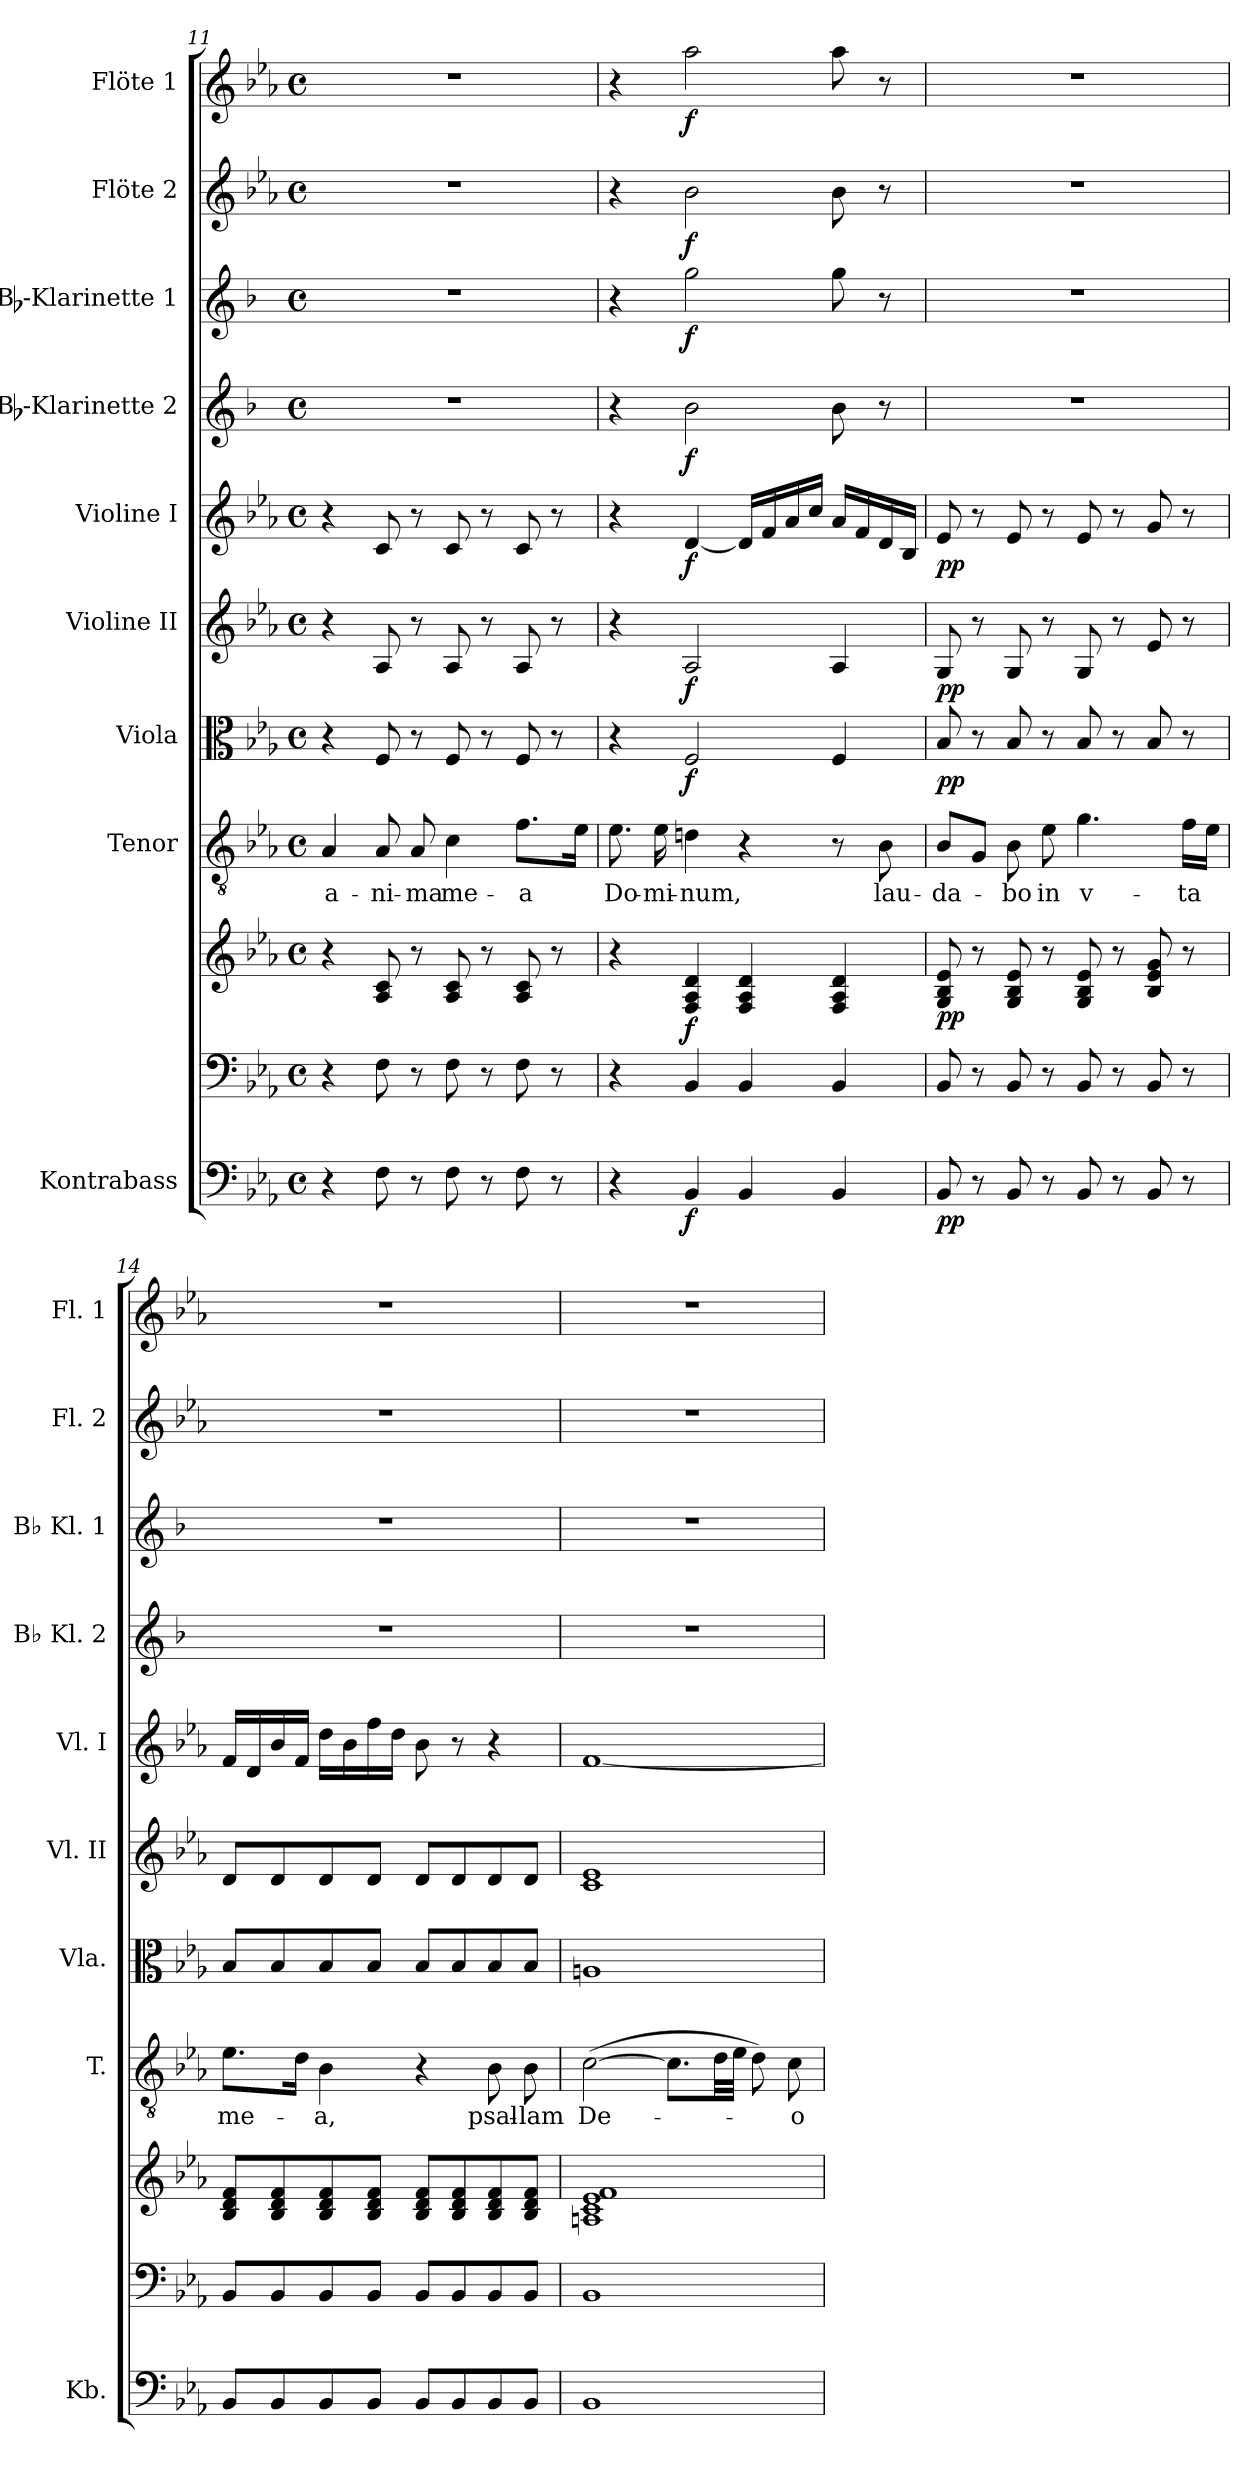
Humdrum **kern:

**kern	**dynam	**kern	**kern	**dynam	**kern	**text	**kern	**dynam	**kern	**dynam	**kern	**dynam	**kern	**dynam	**kern	**dynam	**kern	**dynam	**kern	**dynam
*part10	*part10	*part9	*part9	*part9	*part8	*part8	*part7	*part7	*part6	*part6	*part5	*part5	*part4	*part4	*part3	*part3	*part2	*part2	*part1	*part1
*staff11	*staff11	*staff10	*staff9	*staff9/10	*staff8	*staff8	*staff7	*staff7	*staff6	*staff6	*staff5	*staff5	*staff4	*staff4	*staff3	*staff3	*staff2	*staff2	*staff1	*staff1
*I"Kontrabass	*	*	*	*	*I"Tenor	*	*I"Viola	*	*I"Violine II	*	*I"Violine I	*	*I"Bb-Klarinette 2	*	*I"Bb-Klarinette 1	*	*I"Flöte 2	*	*I"Flöte 1	*
*I'Kb.	*	*	*	*	*I'T.	*	*I'Vla.	*	*I'Vl. II	*	*I'Vl. I	*	*I'Bb Kl. 2	*	*I'Bb Kl. 1	*	*I'Fl. 2	*	*I'Fl. 1	*
*clefF4	*	*clefF4	*clefG2	*	*clefGv2	*	*clefC3	*	*clefG2	*	*clefG2	*	*clefG2	*	*clefG2	*	*clefG2	*	*clefG2	*
*ITrd7c12	*	*	*	*	*	*	*	*	*	*	*	*	*ITrd1c2	*	*ITrd1c2	*	*	*	*	*
*k[b-e-a-]	*	*k[b-e-a-]	*k[b-e-a-]	*	*k[b-e-a-]	*	*k[b-e-a-]	*	*k[b-e-a-]	*	*k[b-e-a-]	*	*k[b-e-a-]	*	*k[b-e-a-]	*	*k[b-e-a-]	*	*k[b-e-a-]	*
*E-:	*	*E-:	*E-:	*	*E-:	*	*E-:	*	*E-:	*	*E-:	*	*E-:	*	*E-:	*	*E-:	*	*E-:	*
*M4/4	*	*M4/4	*M4/4	*	*M4/4	*	*M4/4	*	*M4/4	*	*M4/4	*	*M4/4	*	*M4/4	*	*M4/4	*	*M4/4	*
*met(c)	*	*met(c)	*met(c)	*	*met(c)	*	*met(c)	*	*met(c)	*	*met(c)	*	*met(c)	*	*met(c)	*	*met(c)	*	*met(c)	*
=11	=11	=11	=11	=11	=11	=11	=11	=11	=11	=11	=11	=11	=11	=11	=11	=11	=11	=11	=11	=11
!	!	!	!	!	!	!LO:LY:b	!	!	!	!	!	!	!	!	!	!	!	!	!	!
4r	.	4r	4r	.	4A-/	a-	4r	.	4r	.	4r	.	1r	.	1r	.	1r	.	1r	.
!	!	!	!	!	!	!LO:LY:b	!	!	!	!	!	!	!	!	!	!	!	!	!	!
8FF\	.	8F\	8A-/ 8c/	.	8A-/	-ni-	8F/	.	8A-/	.	8c/	.	.	.	.	.	.	.	.	.
!	!	!	!	!	!	!LO:LY:b	!	!	!	!	!	!	!	!	!	!	!	!	!	!
8r	.	8r	8r	.	8A-/	-ma	8r	.	8r	.	8r	.	.	.	.	.	.	.	.	.
!	!	!	!	!	!	!LO:LY:b	!	!	!	!	!	!	!	!	!	!	!	!	!	!
8FF\	.	8F\	8A-/ 8c/	.	4c\	me-	8F/	.	8A-/	.	8c/	.	.	.	.	.	.	.	.	.
8r	.	8r	8r	.	.	.	8r	.	8r	.	8r	.	.	.	.	.	.	.	.	.
!	!	!	!	!	!	!LO:LY:b	!	!	!	!	!	!	!	!	!	!	!	!	!	!
8FF\	.	8F\	8A-/ 8c/	.	8.f\L	-a	8F/	.	8A-/	.	8c/	.	.	.	.	.	.	.	.	.
8r	.	8r	8r	.	.	.	8r	.	8r	.	8r	.	.	.	.	.	.	.	.	.
.	.	.	.	.	16e-\Jk	.	.	.	.	.	.	.	.	.	.	.	.	.	.	.
=12	=12	=12	=12	=12	=12	=12	=12	=12	=12	=12	=12	=12	=12	=12	=12	=12	=12	=12	=12	=12
!	!	!	!	!	!	!LO:LY:b	!	!	!	!	!	!	!	!	!	!	!	!	!	!
4r	.	4r	4r	.	8.e-\	Do-	4r	.	4r	.	4r	.	4r	.	4r	.	4r	.	4r	.
!	!	!	!	!	!	!LO:LY:b	!	!	!	!	!	!	!	!	!	!	!	!	!	!
.	.	.	.	.	16e-\	-mi-	.	.	.	.	.	.	.	.	.	.	.	.	.	.
!	!LO:DY:b	!	!	!LO:DY:b	!	!LO:LY:b	!	!LO:DY:b	!	!LO:DY:b	!	!LO:DY:b	!	!LO:DY:b	!	!LO:DY:b	!	!LO:DY:b	!	!LO:DY:b
4BBB-/	f	4BB-/	4F/ 4A-/ 4d/	f	4dn\	-num,	2F/	f	2A-/	f	[4d/	f	2a-\	f	2ff\	f	2b-\	f	2aa-\	f
4BBB-/	.	4BB-/	4F/ 4A-/ 4d/	.	4r	.	.	.	.	.	16d/LL]	.	.	.	.	.	.	.	.	.
.	.	.	.	.	.	.	.	.	.	.	16f/	.	.	.	.	.	.	.	.	.
.	.	.	.	.	.	.	.	.	.	.	16a-/	.	.	.	.	.	.	.	.	.
.	.	.	.	.	.	.	.	.	.	.	16cc/JJ	.	.	.	.	.	.	.	.	.
4BBB-/	.	4BB-/	4F/ 4A-/ 4d/	.	8r	.	4F/	.	4A-/	.	16a-/LL	.	8a-\	.	8ff\	.	8b-\	.	8aa-\	.
.	.	.	.	.	.	.	.	.	.	.	16f/	.	.	.	.	.	.	.	.	.
!	!	!	!	!	!	!LO:LY:b	!	!	!	!	!	!	!	!	!	!	!	!	!	!
.	.	.	.	.	8B-\	lau-	.	.	.	.	16d/	.	8r	.	8r	.	8r	.	8r	.
.	.	.	.	.	.	.	.	.	.	.	16B-/JJ	.	.	.	.	.	.	.	.	.
=13	=13	=13	=13	=13	=13	=13	=13	=13	=13	=13	=13	=13	=13	=13	=13	=13	=13	=13	=13	=13
!	!LO:DY:b	!	!	!LO:DY:b	!	!LO:LY:b	!	!LO:DY:b	!	!LO:DY:b	!	!LO:DY:b	!	!	!	!	!	!	!	!
8BBB-/	pp	8BB-/	8G/ 8B-/ 8e-/	pp	8B-/L	-da-	8B-/	pp	8G/	pp	8e-/	pp	1r	.	1r	.	1r	.	1r	.
8r	.	8r	8r	.	8G/J	.	8r	.	8r	.	8r	.	.	.	.	.	.	.	.	.
!	!	!	!	!	!	!LO:LY:b	!	!	!	!	!	!	!	!	!	!	!	!	!	!
8BBB-/	.	8BB-/	8G/ 8B-/ 8e-/	.	8B-\	-bo	8B-/	.	8G/	.	8e-/	.	.	.	.	.	.	.	.	.
!	!	!	!	!	!	!LO:LY:b	!	!	!	!	!	!	!	!	!	!	!	!	!	!
8r	.	8r	8r	.	8e-\	in	8r	.	8r	.	8r	.	.	.	.	.	.	.	.	.
!	!	!	!	!	!	!LO:LY:b	!	!	!	!	!	!	!	!	!	!	!	!	!	!
8BBB-/	.	8BB-/	8G/ 8B-/ 8e-/	.	4.g\	v-	8B-/	.	8G/	.	8e-/	.	.	.	.	.	.	.	.	.
8r	.	8r	8r	.	.	.	8r	.	8r	.	8r	.	.	.	.	.	.	.	.	.
8BBB-/	.	8BB-/	8B-/ 8e-/ 8g/	.	.	.	8B-/	.	8e-/	.	8g/	.	.	.	.	.	.	.	.	.
!	!	!	!	!	!	!LO:LY:b	!	!	!	!	!	!	!	!	!	!	!	!	!	!
8r	.	8r	8r	.	16f\LL	-ta	8r	.	8r	.	8r	.	.	.	.	.	.	.	.	.
.	.	.	.	.	16e-\JJ	.	.	.	.	.	.	.	.	.	.	.	.	.	.	.
!!LO:PB:g=z
=14	=14	=14	=14	=14	=14	=14	=14	=14	=14	=14	=14	=14	=14	=14	=14	=14	=14	=14	=14	=14
!	!	!	!	!	!	!LO:LY:b	!	!	!	!	!	!	!	!	!	!	!	!	!	!
8BBB-/L	.	8BB-/L	8B-/ 8d/ 8f/L	.	8.e-\L	me-	8B-/L	.	8d/L	.	16f/LL	.	1r	.	1r	.	1r	.	1r	.
.	.	.	.	.	.	.	.	.	.	.	16d/	.	.	.	.	.	.	.	.	.
8BBB-/	.	8BB-/	8B-/ 8d/ 8f/	.	.	.	8B-/	.	8d/	.	16b-/	.	.	.	.	.	.	.	.	.
.	.	.	.	.	16d\Jk	.	.	.	.	.	16f/JJ	.	.	.	.	.	.	.	.	.
!	!	!	!	!	!	!LO:LY:b	!	!	!	!	!	!	!	!	!	!	!	!	!	!
8BBB-/	.	8BB-/	8B-/ 8d/ 8f/	.	4B-\	-a,	8B-/	.	8d/	.	16dd\LL	.	.	.	.	.	.	.	.	.
.	.	.	.	.	.	.	.	.	.	.	16b-\	.	.	.	.	.	.	.	.	.
8BBB-/J	.	8BB-/J	8B-/ 8d/ 8f/J	.	.	.	8B-/J	.	8d/J	.	16ff\	.	.	.	.	.	.	.	.	.
.	.	.	.	.	.	.	.	.	.	.	16dd\JJ	.	.	.	.	.	.	.	.	.
8BBB-/L	.	8BB-/L	8B-/ 8d/ 8f/L	.	4r	.	8B-/L	.	8d/L	.	8b-\	.	.	.	.	.	.	.	.	.
8BBB-/	.	8BB-/	8B-/ 8d/ 8f/	.	.	.	8B-/	.	8d/	.	8r	.	.	.	.	.	.	.	.	.
!	!	!	!	!	!	!LO:LY:b	!	!	!	!	!	!	!	!	!	!	!	!	!	!
8BBB-/	.	8BB-/	8B-/ 8d/ 8f/	.	8B-\	psal-	8B-/	.	8d/	.	4r	.	.	.	.	.	.	.	.	.
!	!	!	!	!	!	!LO:LY:b	!	!	!	!	!	!	!	!	!	!	!	!	!	!
8BBB-/J	.	8BB-/J	8B-/ 8d/ 8f/J	.	8B-\	-lam	8B-/J	.	8d/J	.	.	.	.	.	.	.	.	.	.	.
=15	=15	=15	=15	=15	=15	=15	=15	=15	=15	=15	=15	=15	=15	=15	=15	=15	=15	=15	=15	=15
!	!	!	!	!	!	!LO:LY:b	!	!	!	!	!	!	!	!	!	!	!	!	!	!
1BBB-	.	1BB-	1An 1c 1e- 1f	.	(>[2c\	De-	1An	.	1c 1e-	.	[1f	.	1r	.	1r	.	1r	.	1r	.
.	.	.	.	.	8.c\L]	.	.	.	.	.	.	.	.	.	.	.	.	.	.	.
.	.	.	.	.	32d\LL	.	.	.	.	.	.	.	.	.	.	.	.	.	.	.
.	.	.	.	.	32e-\JJJ	.	.	.	.	.	.	.	.	.	.	.	.	.	.	.
.	.	.	.	.	8d\)	.	.	.	.	.	.	.	.	.	.	.	.	.	.	.
!	!	!	!	!	!	!LO:LY:b	!	!	!	!	!	!	!	!	!	!	!	!	!	!
.	.	.	.	.	8c\	-o	.	.	.	.	.	.	.	.	.	.	.	.	.	.
=	=	=	=	=	=	=	=	=	=	=	=	=	=	=	=	=	=	=	=	=
*-	*-	*-	*-	*-	*-	*-	*-	*-	*-	*-	*-	*-	*-	*-	*-	*-	*-	*-	*-	*-
